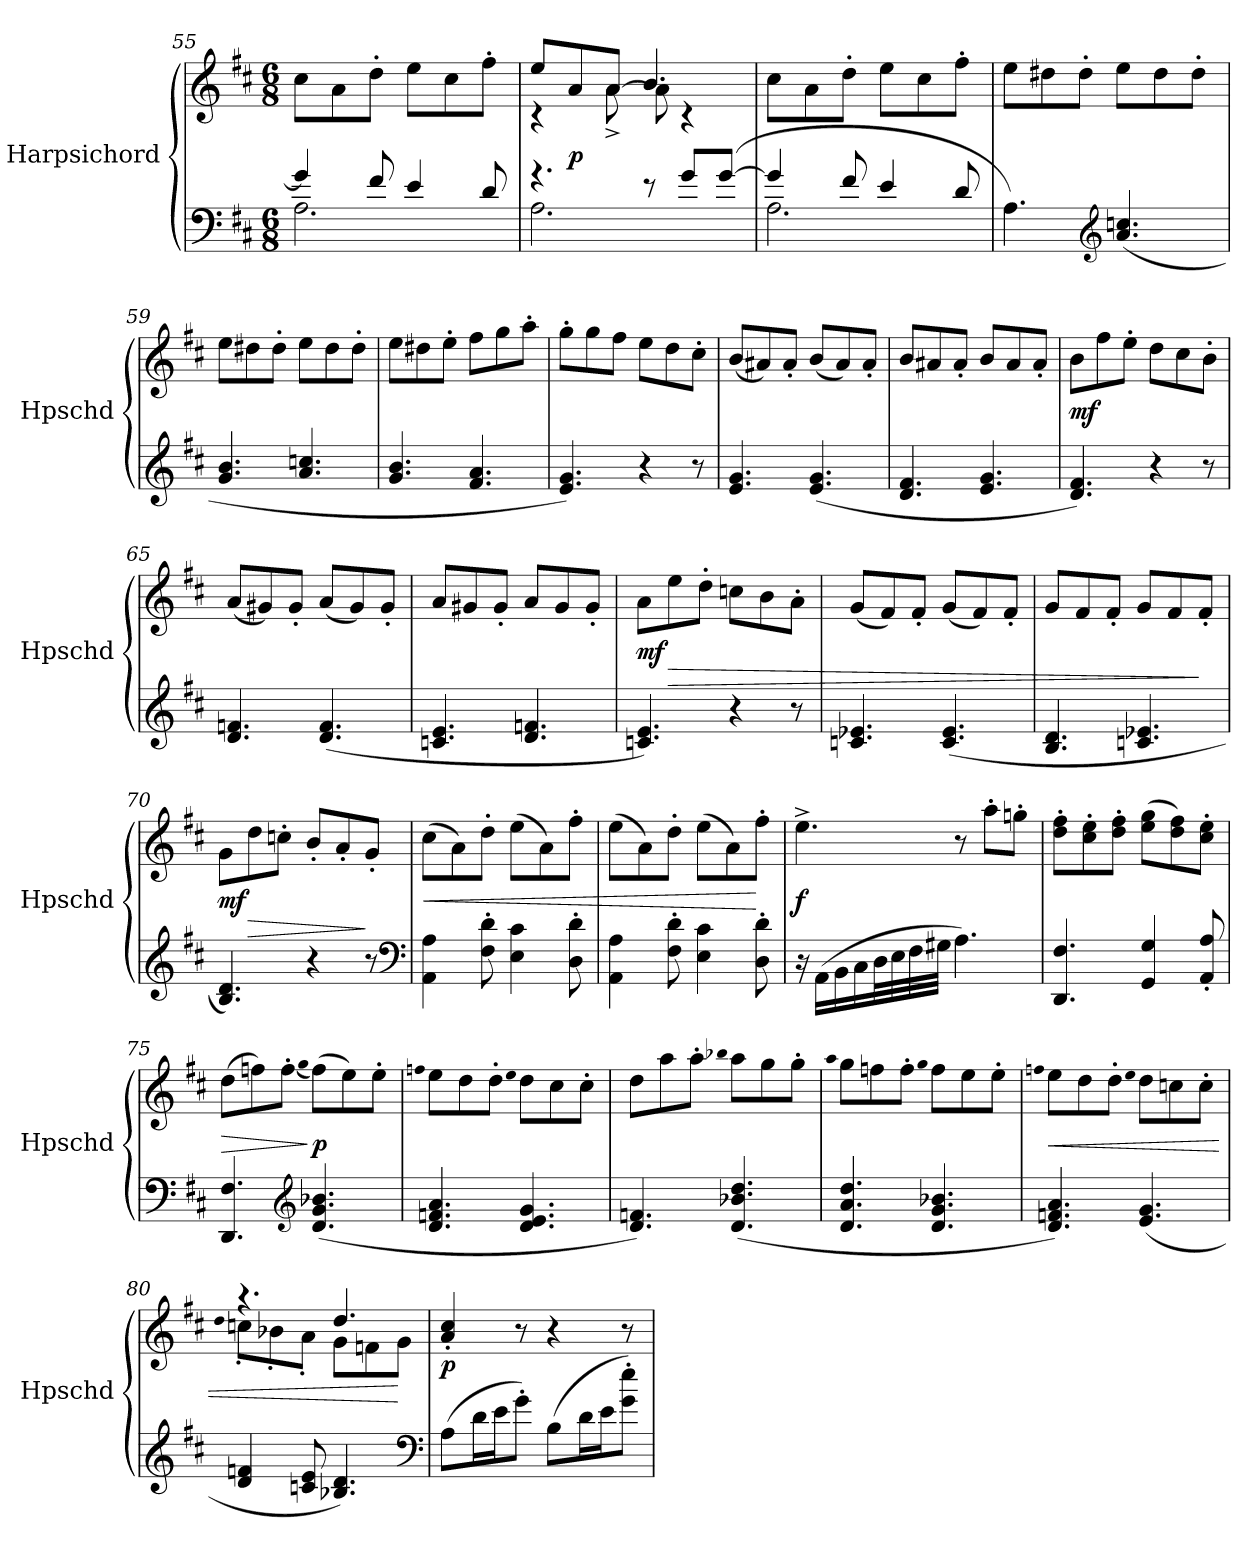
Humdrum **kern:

**kern	**kern	**dynam
*part1	*part1	*part1
*staff2	*staff1	*staff1/2
*I"Harpsichord	*	*
*I'Hpschd	*	*
*clefF4	*clefG2	*
*k[f#c#]	*k[f#c#]	*
*D:	*D:	*
*M6/8	*M6/8	*
=55	=55	=55
*^	*	*
4g/]	2.A\	8cc#\L	.
.	.	8a\	.
8f#/	.	8dd'\J	.
4e/	.	8ee\L	.
.	.	8cc#\	.
8d/	.	8ff#'\J	.
=56	=56	=56	=56
*	*	*^	*
4.r	2.A\	8ee/L	4r	.
.	.	8a/	.	p
.	.	[8a/J	8a^\	.
8r	.	4.b/	8a\]	.
8g/L	.	.	4r	.
([8g/J	.	.	.	.
*	*	*v	*v	*
=57	=57	=57	=57
4g/]	2.A\	8cc#\L	.
.	.	8a\	.
8f#/	.	8dd'\J	.
4e/	.	8ee\L	.
.	.	8cc#\	.
8d/	.	8ff#'\J	.
*v	*v	*	*
=58	=58	=58
4.A\)	8ee\L	.
.	8dd#X\	.
.	8dd#'\J	.
*clefG2	*	*
(4.a/ 4.ccn/	8ee\L	.
.	8dd#\	.
.	8dd#'\J	.
=59	=59	=59
4.g/ 4.b/	8ee\L	.
.	8dd#X\	.
.	8dd#'\J	.
4.a/ 4.ccn/	8ee\L	.
.	8dd#\	.
.	8dd#'\J	.
=60	=60	=60
4.g/ 4.b/	8ee\L	.
.	8dd#X\	.
.	8ee'\J	.
4.f#/ 4.a/	8ff#\L	.
.	8gg\	.
.	8aa'\J	.
=61	=61	=61
4.e/ 4.g/)	8gg'\L	.
.	8gg\	.
.	8ff#\J	.
4r	8ee\L	.
.	8dd\	.
8r	8cc#'\J	.
=62	=62	=62
4.e/ 4.g/	(8b/L	.
.	8a#X/)	.
.	8a#'/J	.
(4.e/ 4.g/	(8b/L	.
.	8a#/)	.
.	8a#'/J	.
=63	=63	=63
4.d/ 4.f#/	8b/L	.
.	8a#X/	.
.	8a#'/J	.
4.e/ 4.g/	8b/L	.
.	8a#/	.
.	8a#'/J	.
=64	=64	=64
4.d/ 4.f#/)	8b\L	mf
.	8ff#\	.
.	8ee'\J	.
4r	8dd\L	.
.	8cc#\	.
8r	8b'\J	.
=65	=65	=65
4.d/ 4.fn/	(8a/L	.
.	8g#X/)	.
.	8g#'/J	.
(4.d/ 4.f/	(8a/L	.
.	8g#/)	.
.	8g#'/J	.
=66	=66	=66
4.cn/ 4.e/	8a/L	.
.	8g#X/	.
.	8g#'/J	.
4.d/ 4.fn/	8a/L	.
.	8g#/	.
.	8g#'/J	.
=67	=67	=67
4.cn/ 4.e/)	8a\L	mf
.	8ee\	>
.	8dd'\J	.
4r	8ccn\L	.
.	8b\	.
8r	8a'\J	.
=68	=68	=68
4.cn/ 4.e-X/	(8g/L	.
.	8f#/)	.
.	8f#'/J	.
(4.c/ 4.e-/	(8g/L	.
.	8f#/)	.
.	8f#'/J	.
=69	=69	=69
4.B/ 4.d/	8g/L	.
.	8f#/	.
.	8f#'/J	.
4.cn/ 4.e-X/	8g/L	.
.	8f#/	.
.	8f#'/J	]
=70	=70	=70
4.B/ 4.d/)	8g\L	mf
.	8dd\	>
.	8ccn'\J	.
4r	8b'/L	.
.	8a'/	.
8r	8g'/J	]
*clefF4	*	*
=71	=71	=71
4AA\ 4A\	(8cc#\L	<
.	8a\)	.
8F#'\ 8d'\	8dd'\J	.
4E\ 4c#\	(8ee\L	.
.	8a\)	.
8D'\ 8d'\	8ff#'\J	.
=72	=72	=72
4AA\ 4A\	(8ee\L	.
.	8a\)	.
8F#'\ 8d'\	8dd'\J	.
4E\ 4c#\	(8ee\L	.
.	8a\)	.
8D'\ 8d'\	8ff#'\J	[
=73	=73	=73
16r	4.ee^\	f
(16AA\LL	.	.
16BB\	.	.
16C#\	.	.
32D\L	.	.
32E\	.	.
32F#\	.	.
32G#X\JJJ	.	.
4.A\)	8r	.
.	8aa'\L	.
.	8ggn'\J	.
=74	=74	=74
4.DD/ 4.F#/	8dd'\ 8ff#'\L	.
.	8cc#'\ 8ee'\	.
.	8dd'\ 8ff#'\J	.
4GG/ 4G/	(8ee\ 8gg\L	.
.	8dd\ 8ff#\)	.
8AA'/ 8A'/	8cc#'\ 8ee'\J	.
=75	=75	=75
4.DD/ 4.F#/	(8dd\L	>
.	8ffn\)	.
.	8ff'\J	.
*clefG2	*	*
.	(qgg	.
(4.d/ 4.g/ 4.b-X/	(8ff\L)	] p
.	8ee\)	.
.	8ee'\J	.
=76	=76	=76
.	qffn	.
4.d/ 4.fn/ 4.a/	8ee\L	.
.	8dd\	.
.	8dd'\J	.
.	qee	.
4.d/ 4.e/ 4.g/	8dd\L	.
.	8cc#\	.
.	8cc#'\J	.
=77	=77	=77
4.d/ 4.fn/)	8dd\L	.
.	8aa\	.
.	8aa'\J	.
.	qbb-X	.
(4.d/ 4.b-X/ 4.dd/	8aa\L	.
.	8gg\	.
.	8gg'\J	.
=78	=78	=78
.	qaa	.
4.d/ 4.a/ 4.dd/	8gg\L	.
.	8ffn\	.
.	8ff'\J	.
.	qgg	.
4.d/ 4.g/ 4.b-X/	8ff\L	.
.	8ee\	.
.	8ee'\J	.
=79	=79	=79
.	qffn	.
4.d/ 4.fn/ 4.a/)	8ee\L	<
.	8dd\	.
.	8dd'\J	.
.	qee	.
(4.e/ 4.g/	8dd\L	.
.	8ccn\	.
.	8cc'\J	.
=80	=80	=80
*	*^	*
.	.	qdd	.
4d/ 4fn/	4.r	8ccn'\L	.
.	.	8b-X'\	.
8cn/ 8e/	.	8a'\J	.
4.B-X/ 4.d/)	4.dd/	8g\L	.
.	.	8fn\	.
.	.	8g\J	[
*	*v	*v	*
*clefF4	*	*
=81	=81	=81
(8A\L	4a'/ 4cc#'/	p
16d\L	.	.
16e\J	.	.
8g'\J)	8r	.
(8B\L	4r	.
16d\L	.	.
16e\J	.	.
8g'\ 8ee'\J)	8r	.
=	=	=
*-	*-	*-
